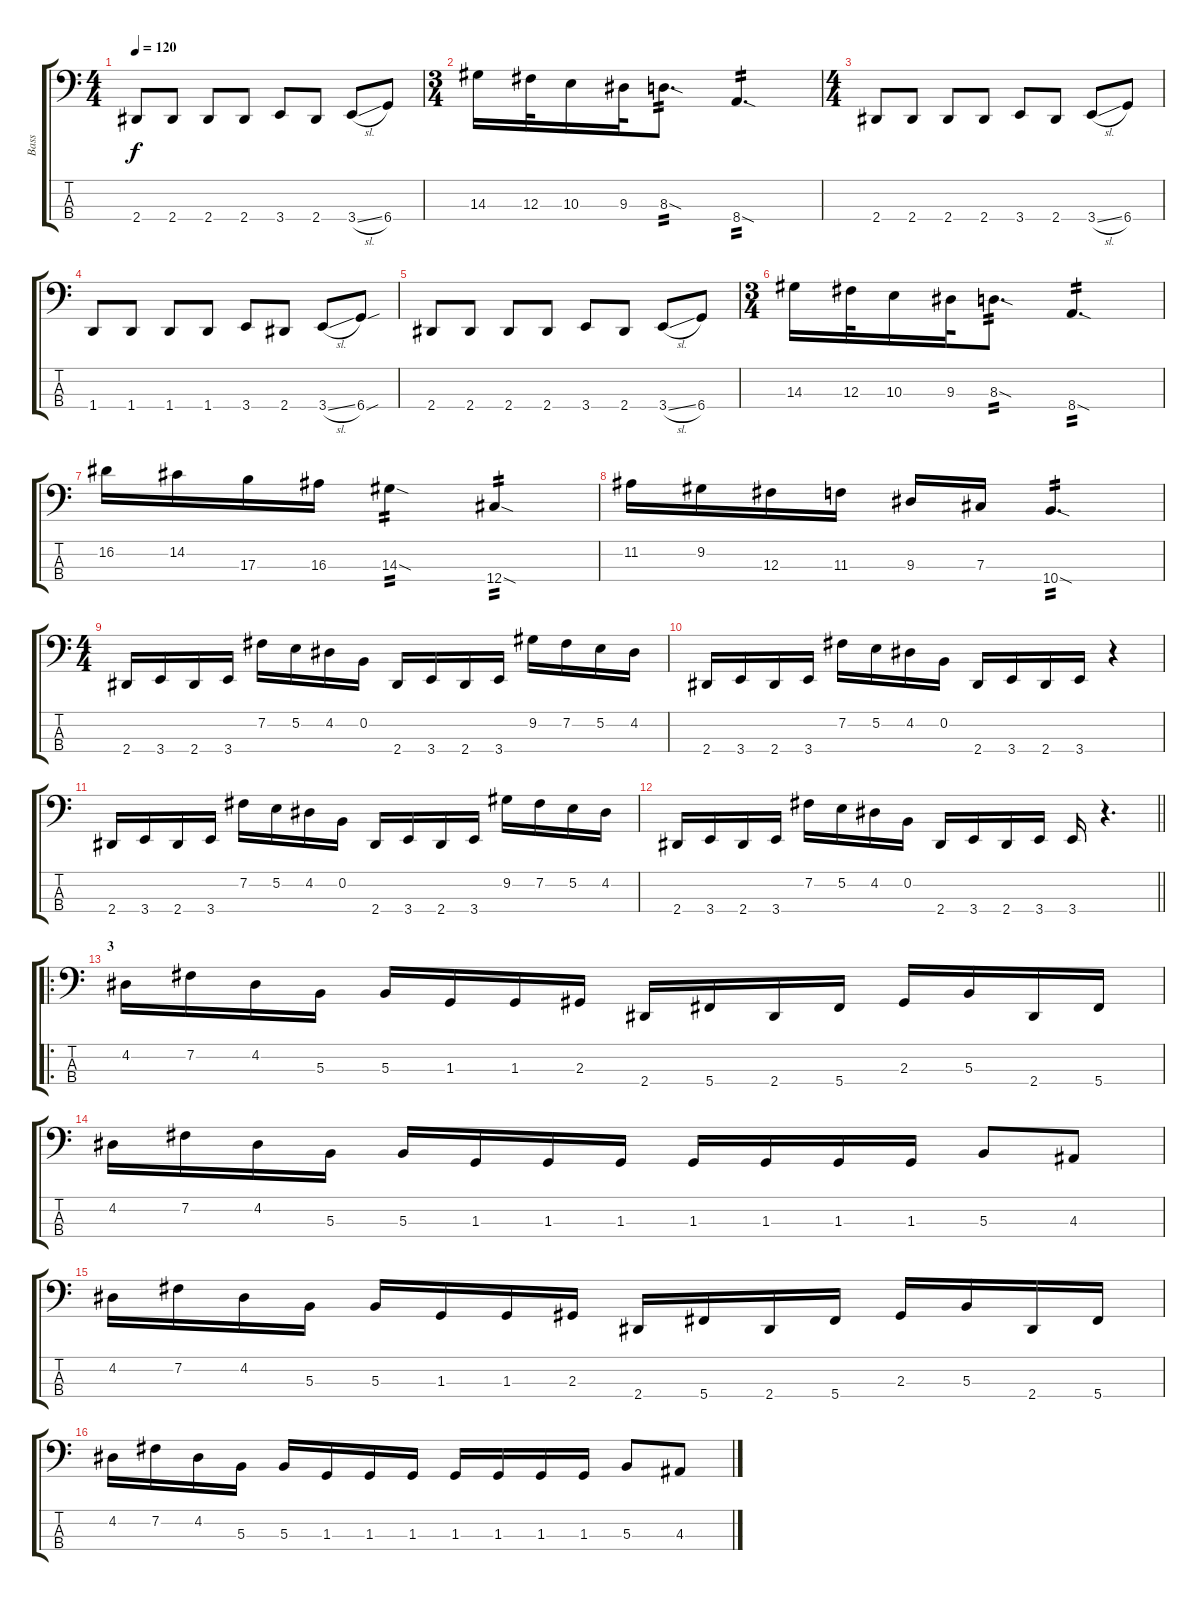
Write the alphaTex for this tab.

\track ("Bass" "Bass") {instrument electricbassfinger}
\staff {score tabs}
\tuning (E2 B1 Gb1 Db1) {hide}
\ts (4 4)
\tempo 120
\clef f4
\ks c
2.4.8{dy f} 2.4.8 2.4.8 2.4.8 3.4.8 2.4.8 3.4{sl}.8 6.4.8 |
\ts (3 4)
14.3.16 12.3.32 10.3.16 9.3.32 8.3{sod}.8{d tp 2} 8.4{sod}.4{d tp 2} |
\ts (4 4)
2.4.8 2.4.8 2.4.8 2.4.8 3.4.8 2.4.8 3.4{sl}.8 6.4.8 |
1.4.8 1.4.8 1.4.8 1.4.8 3.4.8 2.4.8 3.4{sl}.8 6.4{sou}.8 |
2.4.8 2.4.8 2.4.8 2.4.8 3.4.8 2.4.8 3.4{sl}.8 6.4.8 |
\ts (3 4)
14.3.16 12.3.32 10.3.16 9.3.32 8.3{sod}.8{d tp 2} 8.4{sod}.4{d tp 2} |
16.2.16 14.2.16 17.3.16 16.3.16 14.3{sod}.4{tp 2} 12.4{sod}.4{tp 2} |
11.2.16 9.2.16 12.3.16 11.3.16 9.3.16 7.3.16 10.4{sod}.4{d tp 2} |
\ts (4 4)
2.4.16 3.4.16 2.4.16 3.4.16 7.2.16 5.2.16 4.2.16 0.2.16 2.4.16 3.4.16 2.4.16 3.4.16 9.2.16 7.2.16 5.2.16 4.2.16 |
2.4.16 3.4.16 2.4.16 3.4.16 7.2.16 5.2.16 4.2.16 0.2.16 2.4.16 3.4.16 2.4.16 3.4.16 r.4 |
2.4.16 3.4.16 2.4.16 3.4.16 7.2.16 5.2.16 4.2.16 0.2.16 2.4.16 3.4.16 2.4.16 3.4.16 9.2.16 7.2.16 5.2.16 4.2.16 |
\barLineRight lightlight
2.4.16 3.4.16 2.4.16 3.4.16 7.2.16 5.2.16 4.2.16 0.2.16 2.4.16 3.4.16 2.4.16 3.4.16 3.4.16 r.4{d} |
\ro
\section ("" "3")
4.2.16 7.2.16 4.2.16 5.3.16 5.3.16 1.3.16 1.3.16 2.3.16 2.4.16 5.4.16 2.4.16 5.4.16 2.3.16 5.3.16 2.4.16 5.4.16 |
4.2.16 7.2.16 4.2.16 5.3.16 5.3.16 1.3.16 1.3.16 1.3.16 1.3.16 1.3.16 1.3.16 1.3.16 5.3.8 4.3.8 |
4.2.16 7.2.16 4.2.16 5.3.16 5.3.16 1.3.16 1.3.16 2.3.16 2.4.16 5.4.16 2.4.16 5.4.16 2.3.16 5.3.16 2.4.16 5.4.16 |
4.2.16 7.2.16 4.2.16 5.3.16 5.3.16 1.3.16 1.3.16 1.3.16 1.3.16 1.3.16 1.3.16 1.3.16 5.3.8 4.3.8
